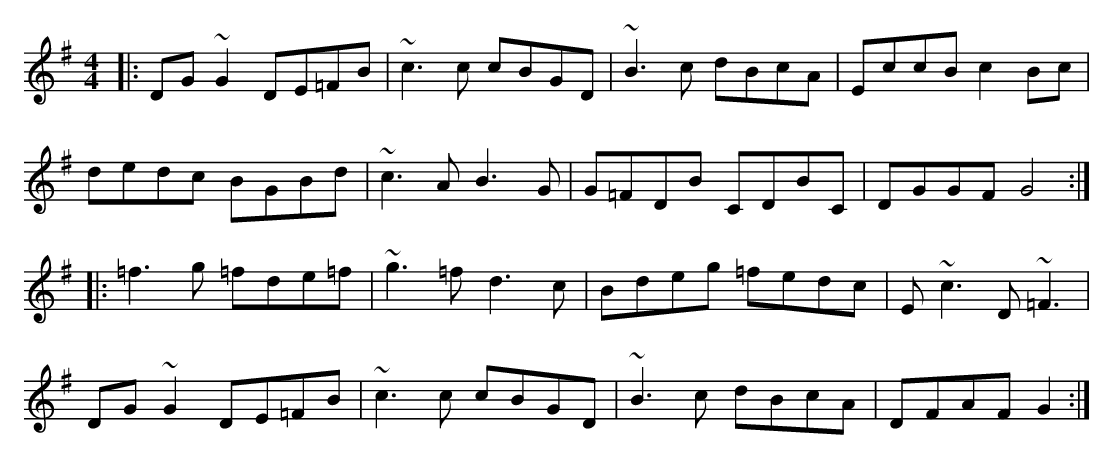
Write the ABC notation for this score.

X:1
M:4/4
K:G
|:DG~G2 DE=FB|~c3c cBGD|~B3c dBcA|EccB c2Bc|
dedc BGBd|~c3 A B3G|G=FDB CDBC|DGGF G4:|
|:=f3g =fde=f|~g3=f d3c|Bdeg =fedc|E~c3 D~=F3|
DG~G2 DE=FB|~c3c cBGD|~B3c dBcA|DFAF G2:|
